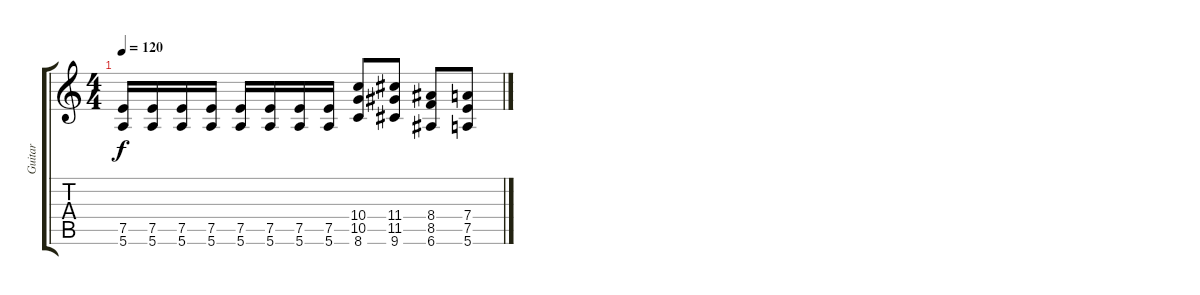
\track ("Guitar" "Guitar") {instrument distortionguitar}
\staff {score tabs}
\tuning (E4 B3 G3 D3 A2 E2) {hide}
\ts (4 4)
\tempo 120
\clef g2
\ks c
(7.5 5.6).16{dy f} (7.5 5.6).16 (7.5 5.6).16 (7.5 5.6).16 (7.5 5.6).16 (7.5 5.6).16 (7.5 5.6).16 (7.5 5.6).16 (10.4 10.5 8.6).8 (11.4 11.5 9.6).8 (8.4 8.5 6.6).8 (7.4 7.5 5.6).8
